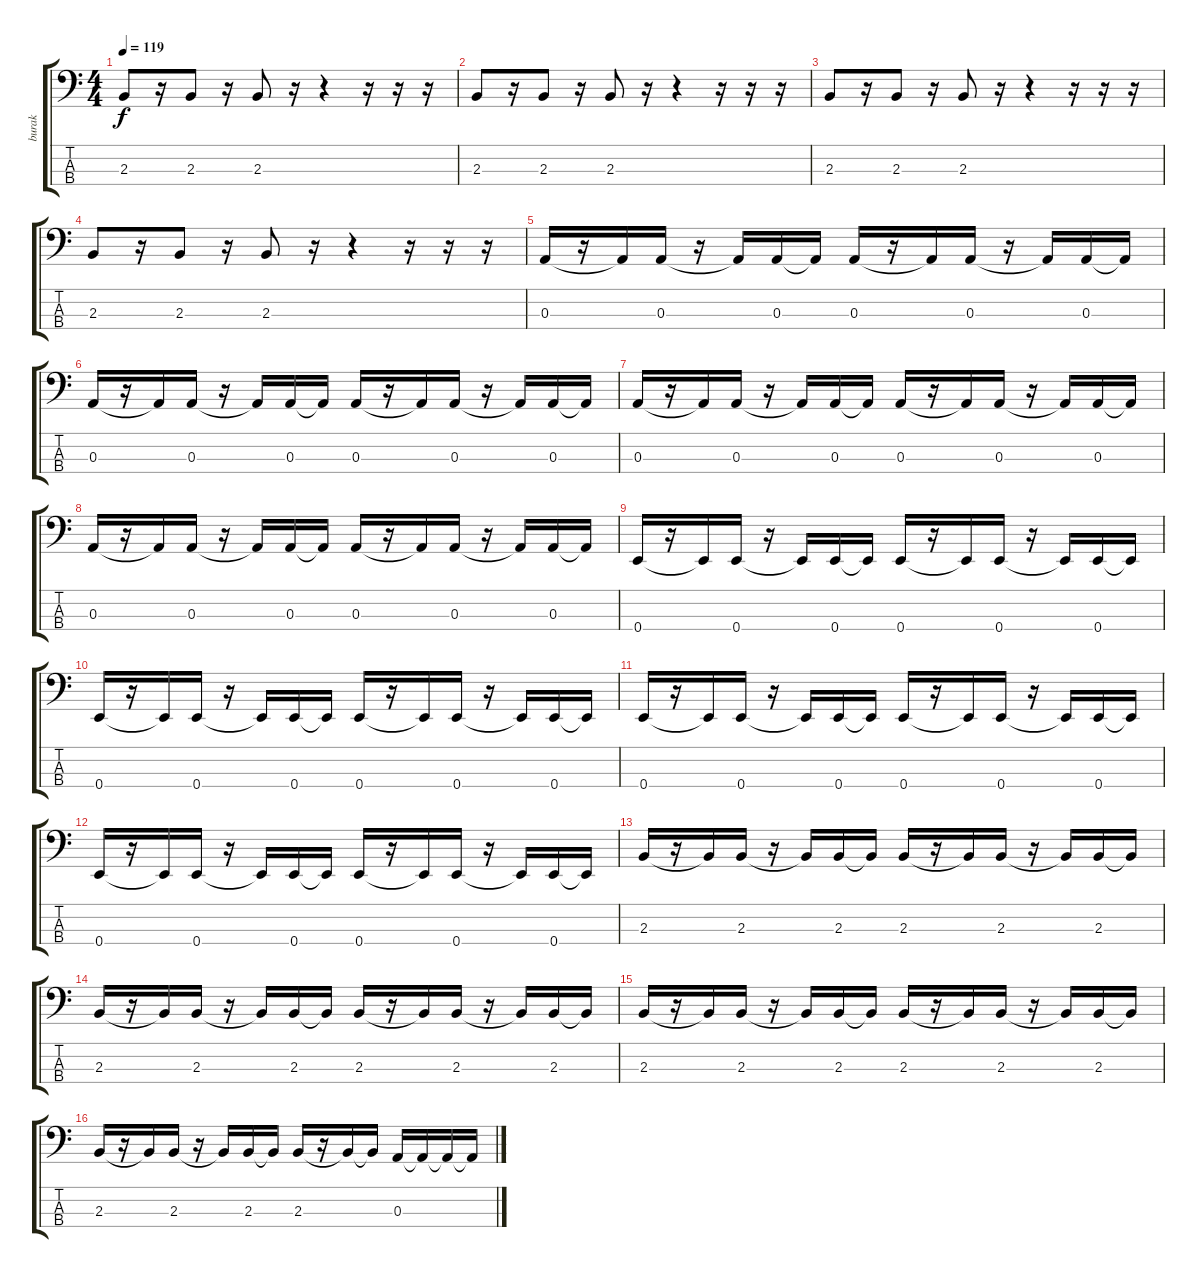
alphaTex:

\track ("burak" "burak") {instrument electricbassfinger}
\staff {score tabs}
\tuning (G2 D2 A1 E1) {hide}
\ts (4 4)
\tempo 119
\clef f4
\ks c
2.3.8{dy f} r.16 2.3.8 r.16 2.3.8 r.16 r.4 r.16 r.16 r.16 |
2.3.8 r.16 2.3.8 r.16 2.3.8 r.16 r.4 r.16 r.16 r.16 |
2.3.8 r.16 2.3.8 r.16 2.3.8 r.16 r.4 r.16 r.16 r.16 |
2.3.8 r.16 2.3.8 r.16 2.3.8 r.16 r.4 r.16 r.16 r.16 |
0.3.16 r.16 0.3{t}.16 0.3.16 r.16 0.3{t}.16 0.3.16 0.3{t}.16 0.3.16 r.16 0.3{t}.16 0.3.16 r.16 0.3{t}.16 0.3.16 0.3{t}.16 |
0.3.16 r.16 0.3{t}.16 0.3.16 r.16 0.3{t}.16 0.3.16 0.3{t}.16 0.3.16 r.16 0.3{t}.16 0.3.16 r.16 0.3{t}.16 0.3.16 0.3{t}.16 |
0.3.16 r.16 0.3{t}.16 0.3.16 r.16 0.3{t}.16 0.3.16 0.3{t}.16 0.3.16 r.16 0.3{t}.16 0.3.16 r.16 0.3{t}.16 0.3.16 0.3{t}.16 |
0.3.16 r.16 0.3{t}.16 0.3.16 r.16 0.3{t}.16 0.3.16 0.3{t}.16 0.3.16 r.16 0.3{t}.16 0.3.16 r.16 0.3{t}.16 0.3.16 0.3{t}.16 |
0.4.16 r.16 0.4{t}.16 0.4.16 r.16 0.4{t}.16 0.4.16 0.4{t}.16 0.4.16 r.16 0.4{t}.16 0.4.16 r.16 0.4{t}.16 0.4.16 0.4{t}.16 |
0.4.16 r.16 0.4{t}.16 0.4.16 r.16 0.4{t}.16 0.4.16 0.4{t}.16 0.4.16 r.16 0.4{t}.16 0.4.16 r.16 0.4{t}.16 0.4.16 0.4{t}.16 |
0.4.16 r.16 0.4{t}.16 0.4.16 r.16 0.4{t}.16 0.4.16 0.4{t}.16 0.4.16 r.16 0.4{t}.16 0.4.16 r.16 0.4{t}.16 0.4.16 0.4{t}.16 |
0.4.16 r.16 0.4{t}.16 0.4.16 r.16 0.4{t}.16 0.4.16 0.4{t}.16 0.4.16 r.16 0.4{t}.16 0.4.16 r.16 0.4{t}.16 0.4.16 0.4{t}.16 |
2.3.16 r.16 2.3{t}.16 2.3.16 r.16 2.3{t}.16 2.3.16 2.3{t}.16 2.3.16 r.16 2.3{t}.16 2.3.16 r.16 2.3{t}.16 2.3.16 2.3{t}.16 |
2.3.16 r.16 2.3{t}.16 2.3.16 r.16 2.3{t}.16 2.3.16 2.3{t}.16 2.3.16 r.16 2.3{t}.16 2.3.16 r.16 2.3{t}.16 2.3.16 2.3{t}.16 |
2.3.16 r.16 2.3{t}.16 2.3.16 r.16 2.3{t}.16 2.3.16 2.3{t}.16 2.3.16 r.16 2.3{t}.16 2.3.16 r.16 2.3{t}.16 2.3.16 2.3{t}.16 |
2.3.16 r.16 2.3{t}.16 2.3.16 r.16 2.3{t}.16 2.3.16 2.3{t}.16 2.3.16 r.16 2.3{t}.16 2.3{t}.16 0.3.16 0.3{t}.16 0.3{t}.16 0.3{t}.16
